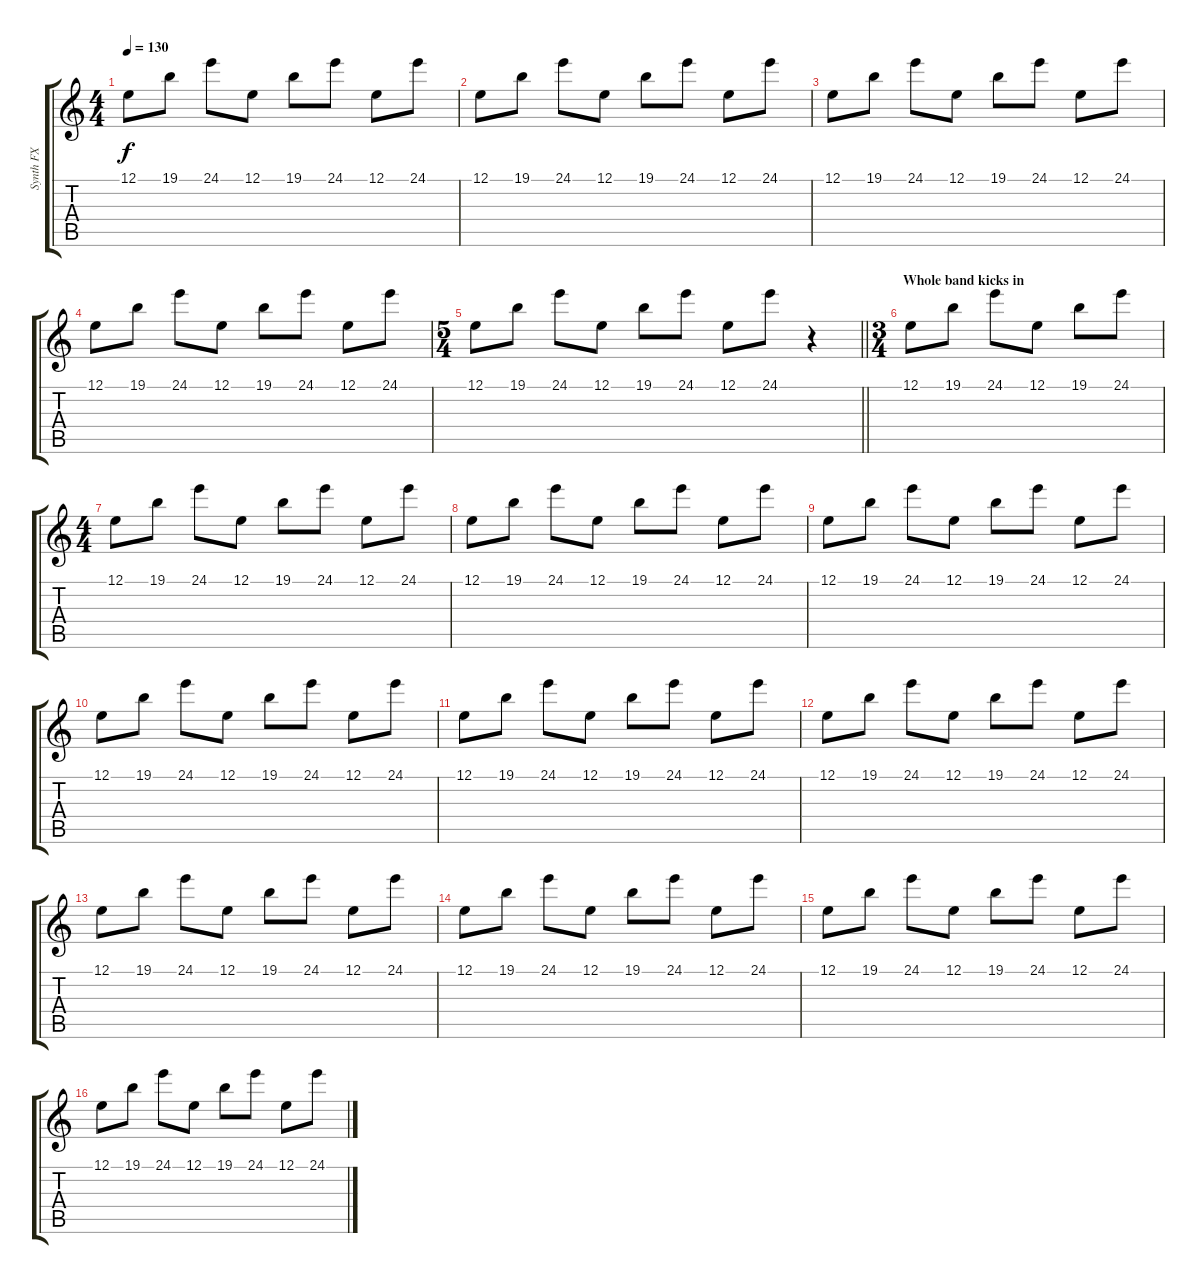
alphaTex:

\track ("Synth FX" "Synth FX") {instrument pad5bowed}
\staff {score tabs}
\tuning (E4 B3 G3 D3 A2 E2) {hide}
\ts (4 4)
\tempo 130
\clef g2
\ks c
12.1.8{dy f} 19.1.8 24.1.8 12.1.8 19.1.8 24.1.8 12.1.8 24.1.8 |
12.1.8 19.1.8 24.1.8 12.1.8 19.1.8 24.1.8 12.1.8 24.1.8 |
12.1.8 19.1.8 24.1.8 12.1.8 19.1.8 24.1.8 12.1.8 24.1.8 |
12.1.8 19.1.8 24.1.8 12.1.8 19.1.8 24.1.8 12.1.8 24.1.8 |
\ts (5 4)
\barLineRight lightlight
12.1.8 19.1.8 24.1.8 12.1.8 19.1.8 24.1.8 12.1.8 24.1.8 r.4 |
\ts (3 4)
\section ("" "Whole band kicks in")
12.1.8 19.1.8 24.1.8 12.1.8 19.1.8 24.1.8 |
\ts (4 4)
12.1.8 19.1.8 24.1.8 12.1.8 19.1.8 24.1.8 12.1.8 24.1.8 |
12.1.8 19.1.8 24.1.8 12.1.8 19.1.8 24.1.8 12.1.8 24.1.8 |
12.1.8 19.1.8 24.1.8 12.1.8 19.1.8 24.1.8 12.1.8 24.1.8 |
12.1.8 19.1.8 24.1.8 12.1.8 19.1.8 24.1.8 12.1.8 24.1.8 |
12.1.8 19.1.8 24.1.8 12.1.8 19.1.8 24.1.8 12.1.8 24.1.8 |
12.1.8 19.1.8 24.1.8 12.1.8 19.1.8 24.1.8 12.1.8 24.1.8 |
12.1.8 19.1.8 24.1.8 12.1.8 19.1.8 24.1.8 12.1.8 24.1.8 |
12.1.8 19.1.8 24.1.8 12.1.8 19.1.8 24.1.8 12.1.8 24.1.8 |
12.1.8 19.1.8 24.1.8 12.1.8 19.1.8 24.1.8 12.1.8 24.1.8 |
12.1.8 19.1.8 24.1.8 12.1.8 19.1.8 24.1.8 12.1.8 24.1.8
